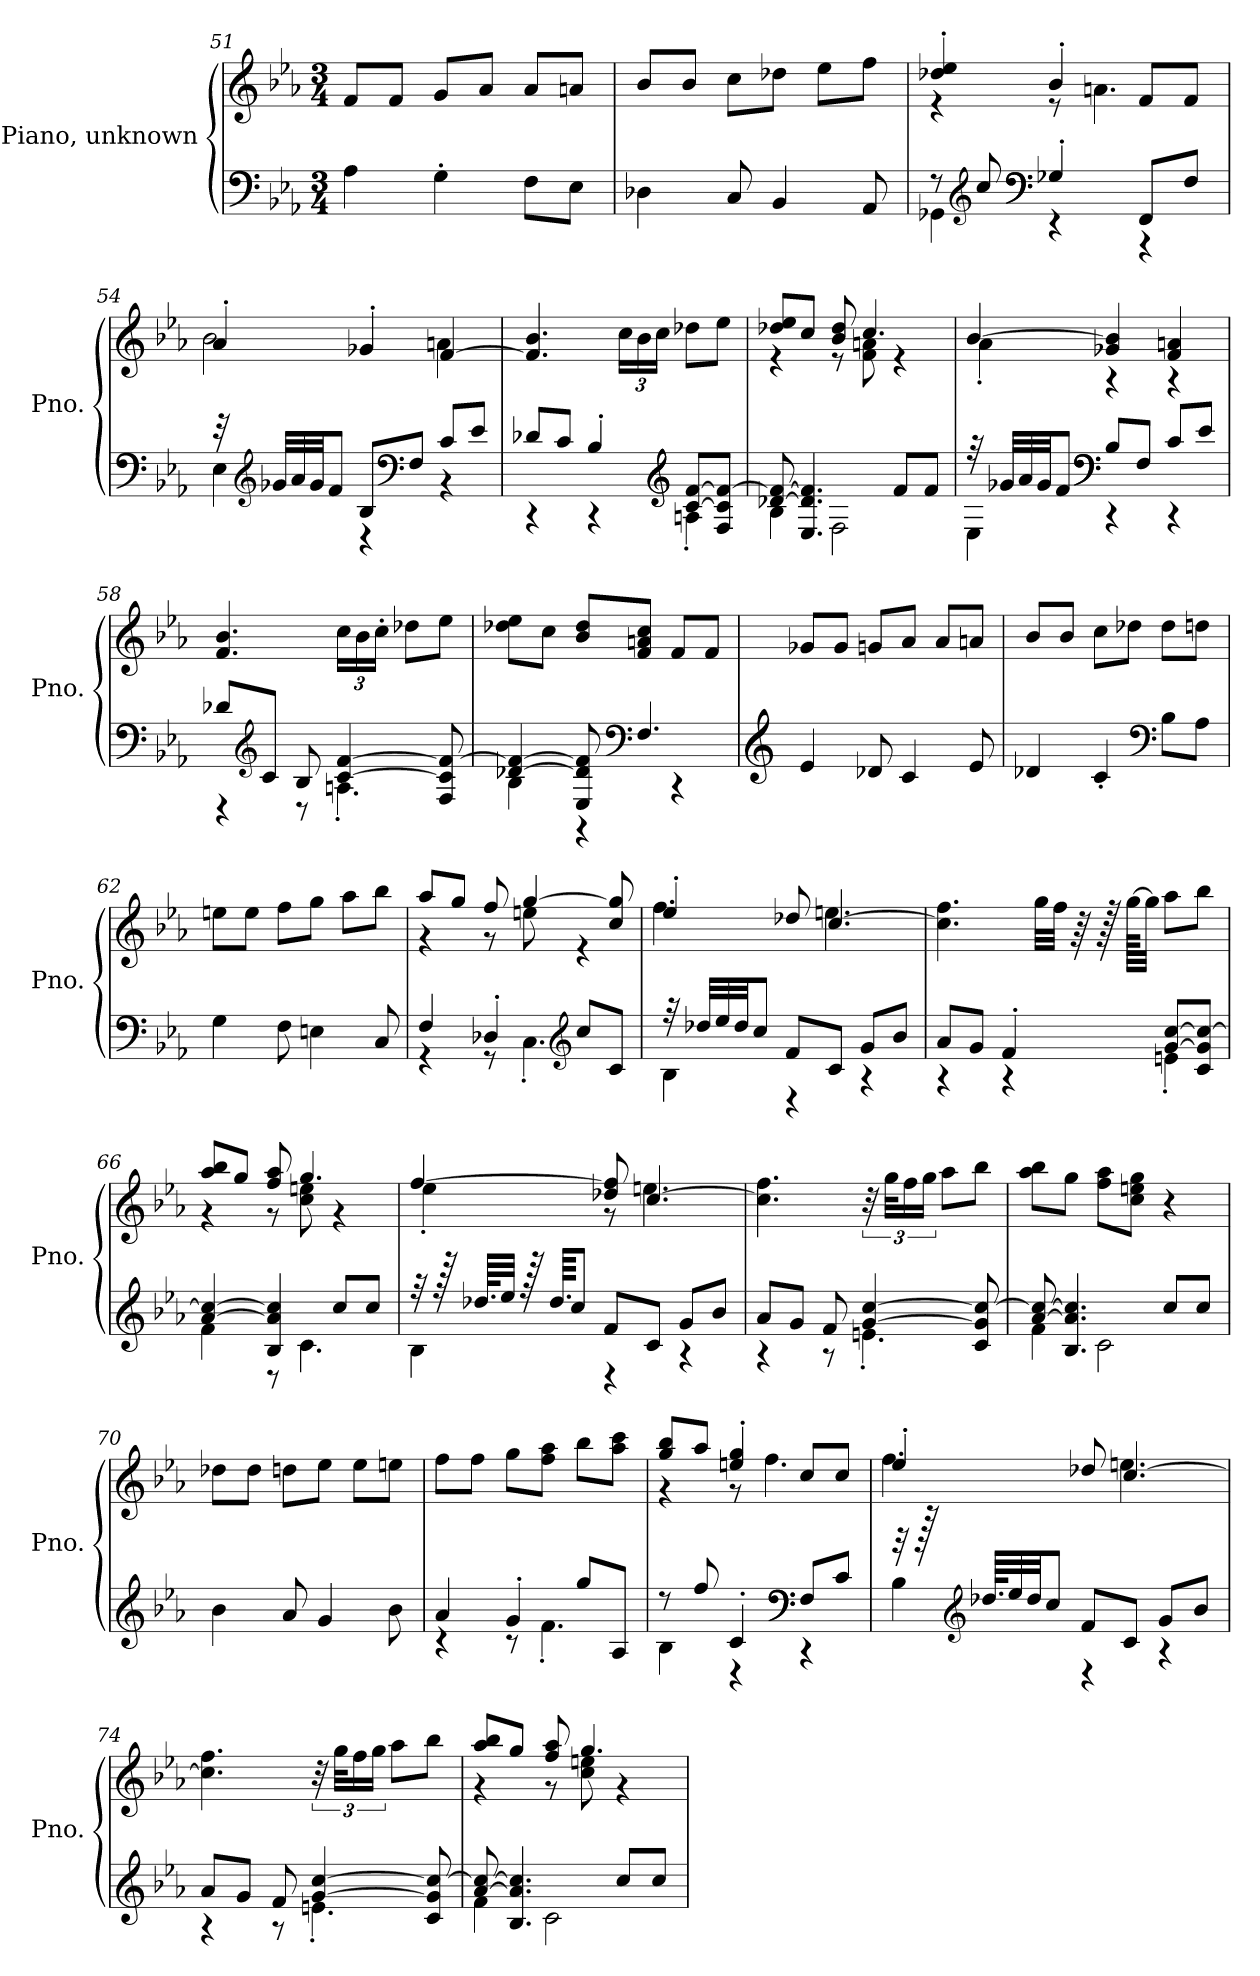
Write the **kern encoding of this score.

**kern	**kern
*part1	*part1
*staff2	*staff1
*I"Piano, unknown	*
*I'Pno.	*
*clefF4	*clefG2
*k[b-e-a-]	*k[b-e-a-]
*M3/4	*M3/4
=51	=51
4A-\	8f/L
.	8f/J
4G'\	8g/L
.	8a-/J
8F\L	8a-/L
8E-\J	8an/J
!!LO:LB:g=z
=52	=52
4D-X\	8b-/L
.	8b-/J
8C/	8cc\L
4BB-/	8dd-X\J
.	8ee-\L
8AA-/	8ff\J
=53	=53
*^	*^
8r	4GG-X\	4dd-X/' 4ee-/'	4r
*clefG2	*	*	*
8cc/	.	.	.
*clefF4	*	*	*
4G-X'/	4r	4b-'/	8r
.	.	.	4.an\
8FF/L	4r	8f/L	.
8F/J	.	8f/J	.
=54	=54	=54	=54
32r	4E-\	4a-'/	2b-\
*clefG2	*	*	*
32g-X/LLL	.	.	.
32a-/	.	.	.
32g-/JJ	.	.	.
8f/J	.	.	.
8B-/L	4r	4g-X'/	.
*clefF4	*	*	*
8F/J	.	.	.
8c/L	4r	[4f/	4an\
8e-/J	.	.	.
*	*	*v	*v
!!LO:LB:g=z
=55	=55	=55
8d-X/L	4r	4.f/] 4.b-/
8c/J	.	.
4B-'/	4r	.
*	*	*Xbrackettup
.	.	24cc\LL
.	.	24b-\
.	.	24cc\JJ
*clefG2	*	*
[8c/ [8f/L	4An'\	8dd-X\L
8F/ 8c/] 8f/_J	.	8ee-\J
=56	=56	=56
*	*	*^
[8d-X/ 8f/_	4B-\	8dd-X/ 8ee-/L	4r
4.E-/ 4.d-/] 4.f/]	.	8cc/J	.
.	2F\	8b-/ 8dd-/	8r
.	.	4.cc/	8f\ 8an\
8f/L	.	.	4r
8f/J	.	.	.
=57	=57	=57	=57
32r	4E-\	[4b-/	4a-'\
32g-X/LLL	.	.	.
32a-/	.	.	.
32g-/JJ	.	.	.
8f/J	.	.	.
*clefF4	*	*	*
8B-/L	4r	4g-X/ 4b-/]	4r
8F/J	.	.	.
8c/L	4r	4f/ 4an/	4r
8e-/J	.	.	.
*	*	*v	*v
!!LO:LB:g=z
=58	=58	=58
8d-X/L	4r	4.f/ 4.b-/
*clefG2	*	*
8c/J	.	.
8B-/	8r	.
[4c/ [4f/	4.An'\	24cc\LL
.	.	24b-\
.	.	24cc'\JJ
.	.	8dd-X\L
8F/ 8c/] 8f/_	.	8ee-\J
=59	=59	=59
[4d-X/ 4f/_	4B-\	8dd-X\ 8ee-\L
.	.	8cc\J
8E-/ 8d-/] 8f/]	4r	8b-/ 8dd-/L
*clefF4	*	*
4.F/	.	8f/ 8an/ 8cc/J
.	4r	8f/L
.	.	8f/J
*v	*v	*
=60	=60
*clefG2	*
4e-/	8g-X/L
.	8g-/J
8d-X/	8gn/L
4c/	8a-/J
.	8a-/L
8e-/	8an/J
=61	=61
4d-X/	8b-/L
.	8b-/J
4c'/	8cc\L
.	8dd-X\J
*clefF4	*
8B-\L	8dd-\L
8A-\J	8ddn\J
!!LO:LB:g=z
=62	=62
4G\	8een\L
.	8ee\J
8F\	8ff\L
4En\	8gg\J
.	8aa-\L
8C/	8bb-\J
=63	=63
*^	*^
4F/	4r	8aa-/L	4r
.	.	8gg/J	.
4D-X'/	8r	8ff/	8r
.	4.C'\	[4gg/	8een\
*clefG2	*	*	*
8cc/L	.	.	4r
8c/J	.	8cc/ 8gg/]	.
=64	=64	=64	=64
32r	4B-\	4ee-'/	4.ff\
32dd-X/LLL	.	.	.
32ee-/	.	.	.
32dd-/JJ	.	.	.
8cc/J	.	.	.
8f/L	4r	8dd-X/	.
8c/J	.	[4.cc/	4.een\
8g/L	4r	.	.
8b-/J	.	.	.
*	*	*v	*v
=65	=65	=65
8a-/L	4r	4.cc\] 4.ff\
8g/J	.	.
4f'/	4r	.
.	.	32gg\LLL
.	.	32ff\JJJ
.	.	64r
.	.	128r
.	.	[128gg\KKLLL
.	.	32gg\JJJ]
[8g/ [8cc/L	4en'\	8aa-\L
8c/ 8g/] 8cc/_J	.	8bb-\J
!!LO:LB:g=z
=66	=66	=66
*	*	*^
[4a-/ 4cc/_	4f\	8aa-/ 8bb-/L	4r
.	.	8gg/J	.
4B-/ 4a-/] 4cc/]	8r	8ff/ 8aa-/	8r
.	4.c\	4.gg/	8cc\ 8een\
8cc/L	.	.	4r
8cc/J	.	.	.
=67	=67	=67	=67
32r	4B-\	[4ff/	4ee-'\
128r	.	.	.
64.dd-X/KLLL	.	.	.
32ee-/JJJ	.	.	.
128r	.	.	.
64.dd-/KKKL	.	.	.
8cc/J	.	.	.
8f/L	4r	8dd-X/ 8ff/]	8r
8c/J	.	[4.cc/	4.een\
8g/L	4r	.	.
8b-/J	.	.	.
*	*	*v	*v
=68	=68	=68
8a-/L	4r	4.cc\] 4.ff\
8g/J	.	.
8f/	8r	.
*	*	*brackettup
[4g/ [4cc/	4.en'\	48r
.	.	48gg\KLL
.	.	24ff\
.	.	24gg\JJ
.	.	8aa-\L
8c/ 8g/] 8cc/_	.	8bb-\J
!!LO:PB:g=z
=69	=69	=69
[8a-/ 8cc/_	4f\	8aa-\ 8bb-\L
4.B-/ 4.a-/] 4.cc/]	.	8gg\J
.	2c\	8ff\ 8aa-\L
.	.	8cc\ 8een\ 8gg\J
8cc/L	.	4r
8cc/J	.	.
*v	*v	*
=70	=70
4b-\	8dd-X\L
.	8dd-\J
8a-/	8ddn\L
4g/	8ee-\J
.	8ee-\L
8b-\	8een\J
=71	=71
*^	*
4a-/	4r	8ff\L
.	.	8ff\J
4g'/	8r	8gg\L
.	4.f'\	8ff\ 8aa-\J
8gg/L	.	8bb-\L
8A-/J	.	8aa-\ 8ccc\J
=72	=72	=72
*	*	*^
8r	4B-\	8gg/ 8bb-/L	4r
8ff/	.	8aa-/J	.
4c'/	4r	4een/' 4gg/'	8r
.	.	.	4.ff\
*clefF4	*	*	*
8F/L	4r	8cc/L	.
8c/J	.	8cc/J	.
!!LO:LB:g=z	!!
=73	=73	=73	=73
32r	4B-\	4ee-'/	4.ff\
128r	.	.	.
*clefG2	*	*	*
64.dd-X/KLLL	.	.	.
32ee-/	.	.	.
32dd-/JJ	.	.	.
8cc/J	.	.	.
8f/L	4r	8dd-X/	.
8c/J	.	[4.cc/	4.een\
8g/L	4r	.	.
8b-/J	.	.	.
*	*	*v	*v
=74	=74	=74
8a-/L	4r	4.cc\] 4.ff\
8g/J	.	.
8f/	8r	.
[4g/ [4cc/	4.en'\	48r
.	.	48gg\KLL
.	.	24ff\
.	.	24gg\JJ
.	.	8aa-\L
8c/ 8g/] 8cc/_	.	8bb-\J
=75	=75	=75
*	*	*^
[8a-/ 8cc/_	4f\	8aa-/ 8bb-/L	4r
4.B-/ 4.a-/] 4.cc/]	.	8gg/J	.
.	2c\	8ff/ 8aa-/	8r
.	.	4.gg/	8cc\ 8een\
8cc/L	.	.	4r
8cc/J	.	.	.
*v	*v	*	*
*	*v	*v
=	=
*-	*-
